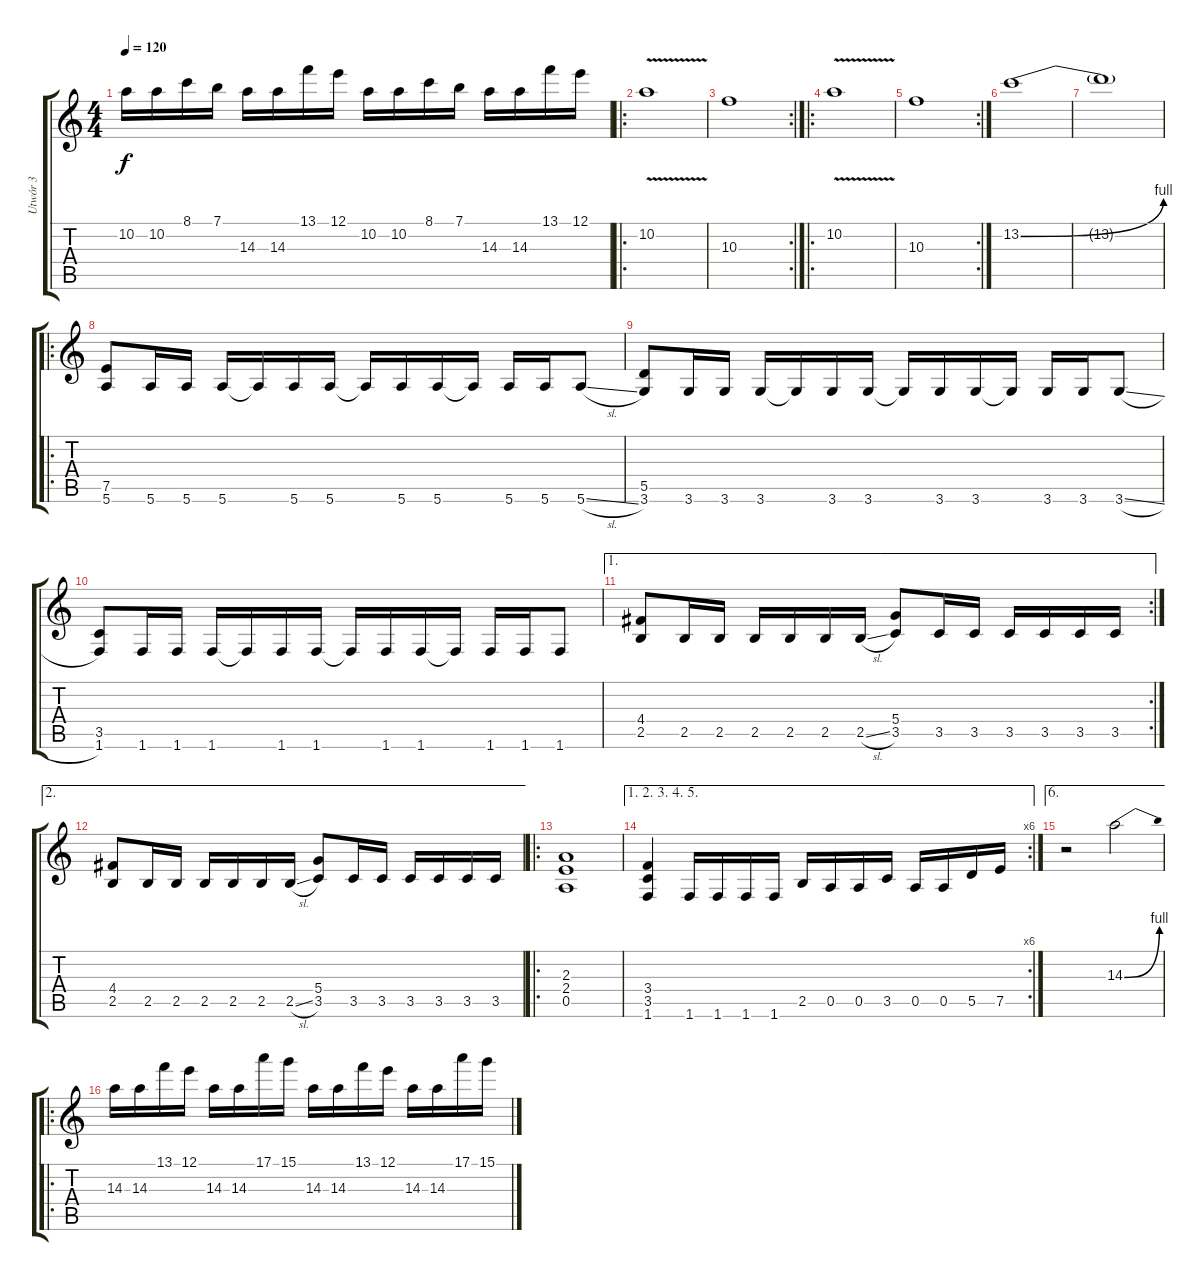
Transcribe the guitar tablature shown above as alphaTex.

\track ("Utwór 3" "Utwór 3") {instrument distortionguitar}
\staff {score tabs}
\tuning (E4 B3 G3 D3 A2 E2) {hide}
\ts (4 4)
\tempo 120
\clef g2
\ks c
10.2.16{dy f} 10.2.16 8.1.16 7.1.16 14.3.16 14.3.16 13.1.16 12.1.16 10.2.16 10.2.16 8.1.16 7.1.16 14.3.16 14.3.16 13.1.16 12.1.16 |
\ro
10.2{v}.1 |
\rc 2
10.3.1 |
\ro
10.2{v}.1 |
\rc 2
10.3.1 |
13.2{be (bend 0 0 60 4)}.1 |
13.2{t}.1 |
\ro
(7.5 5.6).8 5.6.16 5.6.16 5.6.16 5.6{t}.16 5.6.16 5.6.16 5.6{t}.16 5.6.16 5.6.16 5.6{t}.16 5.6.16 5.6.16 5.6{sl}.8 |
(5.5 3.6).8 3.6.16 3.6.16 3.6.16 3.6{t}.16 3.6.16 3.6.16 3.6{t}.16 3.6.16 3.6.16 3.6{t}.16 3.6.16 3.6.16 3.6{sl}.8 |
(3.5 1.6).8 1.6.16 1.6.16 1.6.16 1.6{t}.16 1.6.16 1.6.16 1.6{t}.16 1.6.16 1.6.16 1.6{t}.16 1.6.16 1.6.16 1.6.8 |
\ae 1
\rc 2
(4.4 2.5).8 2.5.16 2.5.16 2.5.16 2.5.16 2.5.16 2.5{sl}.16 (5.4 3.5).8 3.5.16 3.5.16 3.5.16 3.5.16 3.5.16 3.5.16 |
\ae 2
(4.4 2.5).8 2.5.16 2.5.16 2.5.16 2.5.16 2.5.16 2.5{sl}.16 (5.4 3.5).8 3.5.16 3.5.16 3.5.16 3.5.16 3.5.16 3.5.16 |
\ro
(2.3 2.4 0.5).1 |
\ae (1 2 3 4 5)
\rc 6
(3.4 3.5 1.6).4 1.6.16 1.6.16 1.6.16 1.6.16 2.5.16 0.5.16 0.5.16 3.5.16 0.5.16 0.5.16 5.5.16 7.5.16 |
\ae 6
r.2{volume 15} 14.3{be (bend 0 0 60 4)}.2{volume 13} |
\ro
14.3.16{volume 13} 14.3.16 13.1.16 12.1.16 14.3.16 14.3.16 17.1.16 15.1.16 14.3.16 14.3.16 13.1.16 12.1.16 14.3.16 14.3.16 17.1.16 15.1.16
